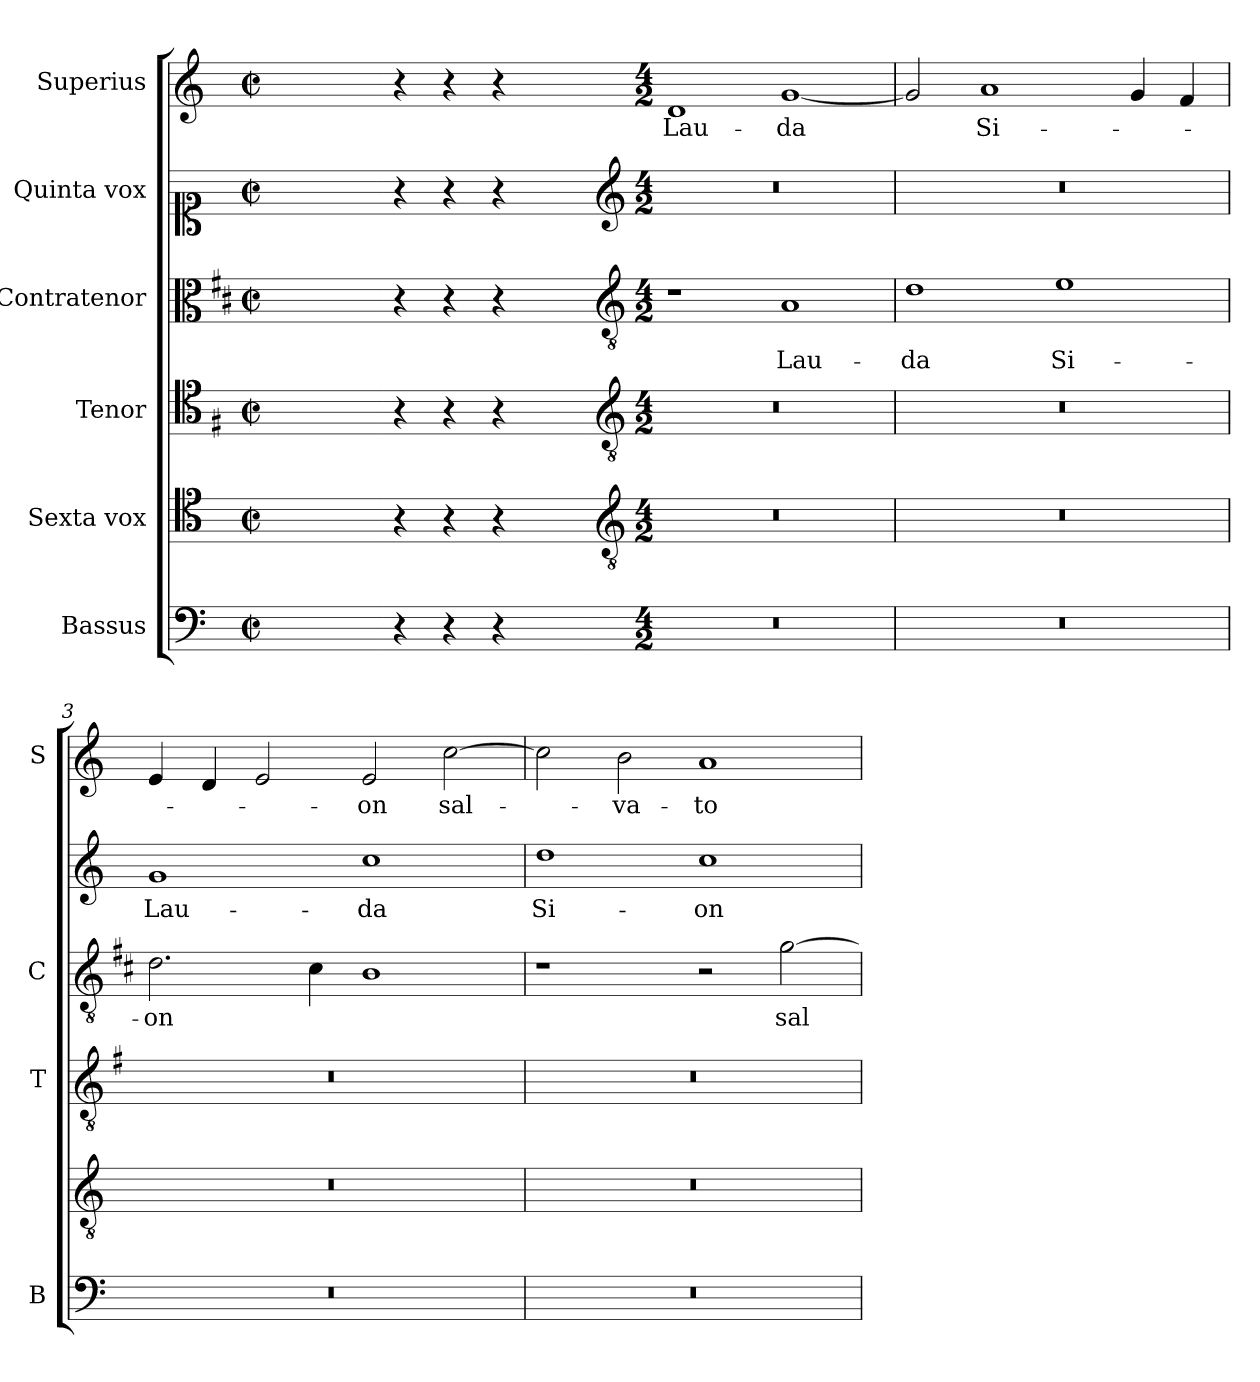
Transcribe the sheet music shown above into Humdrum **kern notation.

**kern	**kern	**kern	**kern	**text	**kern	**text	**kern	**text
*part6	*part5	*part4	*part3	*part3	*part2	*part2	*part1	*part1
*staff6	*staff5	*staff4	*staff3	*staff3	*staff2	*staff2	*staff1	*staff1
*I"Bassus	*I"Sexta vox	*I"Tenor	*I"Contratenor	*	*I"Quinta vox	*	*I"Superius	*
*I'B	*	*I'T	*I'C	*	*	*	*I'S	*
*clefF4	*clefC4	*clefC4	*clefC3	*	*clefC1	*	*clefG2	*
*	*	*ITrd4c7	*ITrd1c2	*	*	*	*	*
*k[]	*k[]	*k[]	*k[]	*	*k[]	*	*k[]	*
*C:	*C:	*C:	*C:	*	*C:	*	*C:	*
*M2/2	*M2/2	*M2/2	*M2/2	*	*M2/2	*	*M2/2	*
*met(c|)	*met(c|)	*met(c|)	*met(c|)	*	*met(c|)	*	*met(c|)	*
=	=	=	=	=	=	=	=	=
1ryy	1ryy	1ryy	1ryy	.	1ryy	.	1ryy	.
=1X-	=1X-	=1X-	=1X-	=1X-	=1X-	=1X-	=1X-	=1X-
4r	4r	4r	4r	.	4r	.	4r	.
4r	4r	4r	4r	.	4r	.	4r	.
4r	4r	4r	4r	.	4r	.	4r	.
4ryy	4ryy	4ryy	4ryy	.	4ryy	.	4ryy	.
=1-	=1-	=1-	=1-	=1-	=1-	=1-	=1-	=1-
*	*clefGv2	*clefGv2	*clefGv2	*	*clefG2	*	*	*
*M4/2	*M4/2	*M4/2	*M4/2	*	*M4/2	*	*M4/2	*
!	!	!	!	!	!	!	!	!LO:LY:b
0r	0r	0r	1r	.	0r	.	1d	Lau-
!	!	!	!	!LO:LY:b	!	!	!	!LO:LY:b
.	.	.	1G	Lau-	.	.	[1g	-da
=2	=2	=2	=2	=2	=2	=2	=2	=2
!	!	!	!	!LO:LY:b	!	!	!	!
0r	0r	0r	1c	-da	0r	.	2g/]	.
!	!	!	!	!	!	!	!	!LO:LY:b
.	.	.	.	.	.	.	1a	Si-
!	!	!	!	!LO:LY:b	!	!	!	!
.	.	.	1d	Si-	.	.	.	.
.	.	.	.	.	.	.	4g/	.
.	.	.	.	.	.	.	4f/	.
=3	=3	=3	=3	=3	=3	=3	=3	=3
!	!	!	!	!LO:LY:b	!	!LO:LY:b	!	!
0r	0r	0r	2.c\	-on	1g	Lau-	4e/	.
.	.	.	.	.	.	.	4d/	.
.	.	.	.	.	.	.	2e/	.
.	.	.	4B\	.	.	.	.	.
!	!	!	!	!	!	!LO:LY:b	!	!LO:LY:b
.	.	.	1A	.	1cc	-da	2e/	-on
!	!	!	!	!	!	!	!	!LO:LY:b
.	.	.	.	.	.	.	[2cc\	sal-
=4	=4	=4	=4	=4	=4	=4	=4	=4
!	!	!	!	!	!	!LO:LY:b	!	!
0r	0r	0r	1r	.	1dd	Si-	2cc\]	.
!	!	!	!	!	!	!	!	!LO:LY:b
.	.	.	.	.	.	.	2b\	-va-
!	!	!	!	!	!	!LO:LY:b	!	!LO:LY:b
.	.	.	2r	.	1cc	-on	1a	-to-
!	!	!	!	!LO:LY:b	!	!	!	!
.	.	.	[2f\	sal-	.	.	.	.
=	=	=	=	=	=	=	=	=
*-	*-	*-	*-	*-	*-	*-	*-	*-
